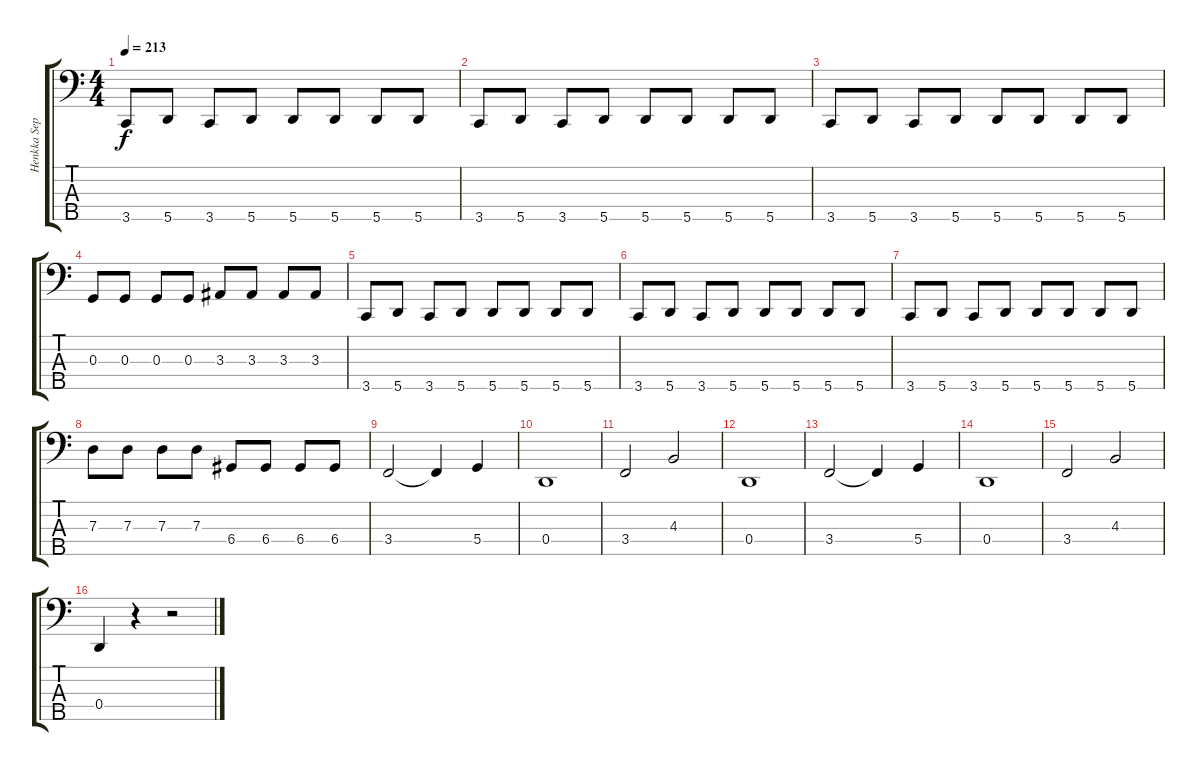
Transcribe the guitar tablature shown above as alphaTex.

\track ("Henkka Seppälä" "Henkka Sep") {instrument electricbasspick}
\staff {score tabs}
\tuning (F2 C2 G1 D1 A0) {hide}
\ts (4 4)
\tempo 213
\clef f4
\ks c
3.5.8{dy f} 5.5.8 3.5.8 5.5.8 5.5.8 5.5.8 5.5.8 5.5.8 |
3.5.8 5.5.8 3.5.8 5.5.8 5.5.8 5.5.8 5.5.8 5.5.8 |
3.5.8 5.5.8 3.5.8 5.5.8 5.5.8 5.5.8 5.5.8 5.5.8 |
0.3.8 0.3.8 0.3.8 0.3.8 3.3.8 3.3.8 3.3.8 3.3.8 |
3.5.8 5.5.8 3.5.8 5.5.8 5.5.8 5.5.8 5.5.8 5.5.8 |
3.5.8 5.5.8 3.5.8 5.5.8 5.5.8 5.5.8 5.5.8 5.5.8 |
3.5.8 5.5.8 3.5.8 5.5.8 5.5.8 5.5.8 5.5.8 5.5.8 |
7.3.8 7.3.8 7.3.8 7.3.8 6.4.8 6.4.8 6.4.8 6.4.8 |
3.4.2 3.4{t}.4 5.4.4 |
0.4.1 |
3.4.2 4.3.2 |
0.4.1 |
3.4.2 3.4{t}.4 5.4.4 |
0.4.1 |
3.4.2 4.3.2 |
0.4.4 r.4 r.2
